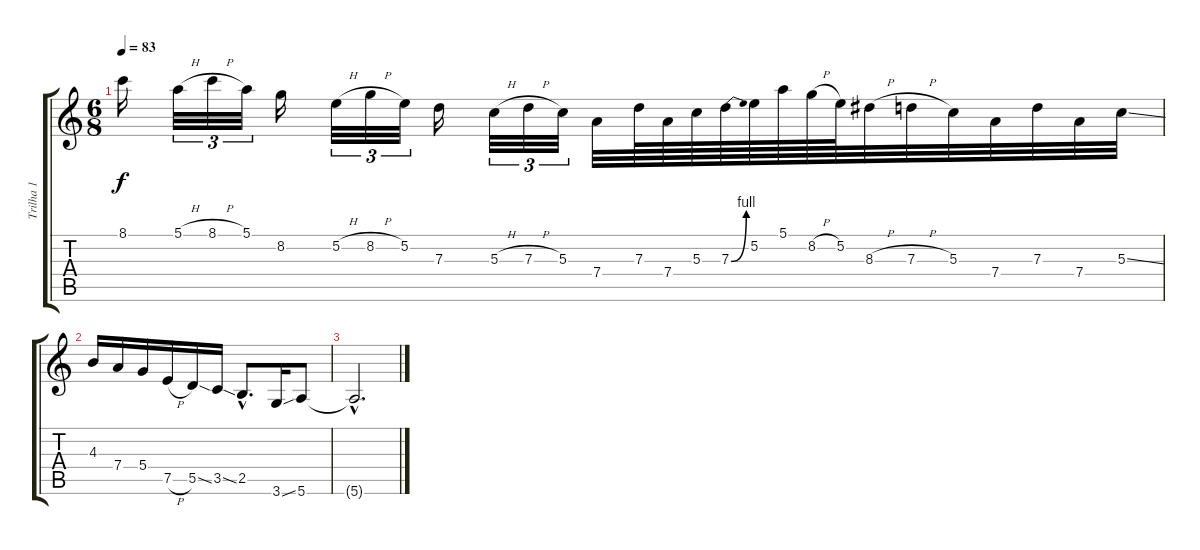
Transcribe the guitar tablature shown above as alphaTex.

\track ("Trilha 1" "Trilha 1") {instrument overdrivenguitar}
\staff {score tabs}
\tuning (E4 B3 G3 D3 A2 E2) {hide}
\ts (6 8)
\tempo 83
\clef g2
\ks c
8.1.16{dy f} 5.1{h}.32{tu (3 2)} 8.1{h}.32{tu (3 2)} 5.1.32{tu (3 2)} 8.2.16 5.2{h}.32{tu (3 2)} 8.2{h}.32{tu (3 2)} 5.2.32{tu (3 2)} 7.3.16 5.3{h}.32{tu (3 2)} 7.3{h}.32{tu (3 2)} 5.3.32{tu (3 2)} 7.4.32 7.3.64 7.4.64 5.3.64 7.3{be (bend 0 0 60 4)}.64 5.2.64 5.1.64 8.2{h}.64 5.2.64 8.3{h}.32 7.3{h}.32 5.3.32 7.4.32 7.3.32 7.4.32 5.3{ss}.32 |
4.3.16 7.4.16 5.4.16 7.5{h}.16 5.5{ss}.16 3.5{ss}.16 2.5{hac}.8{d} 3.6{ss}.16 5.6.8 |
5.6{hac t}.2{d}
